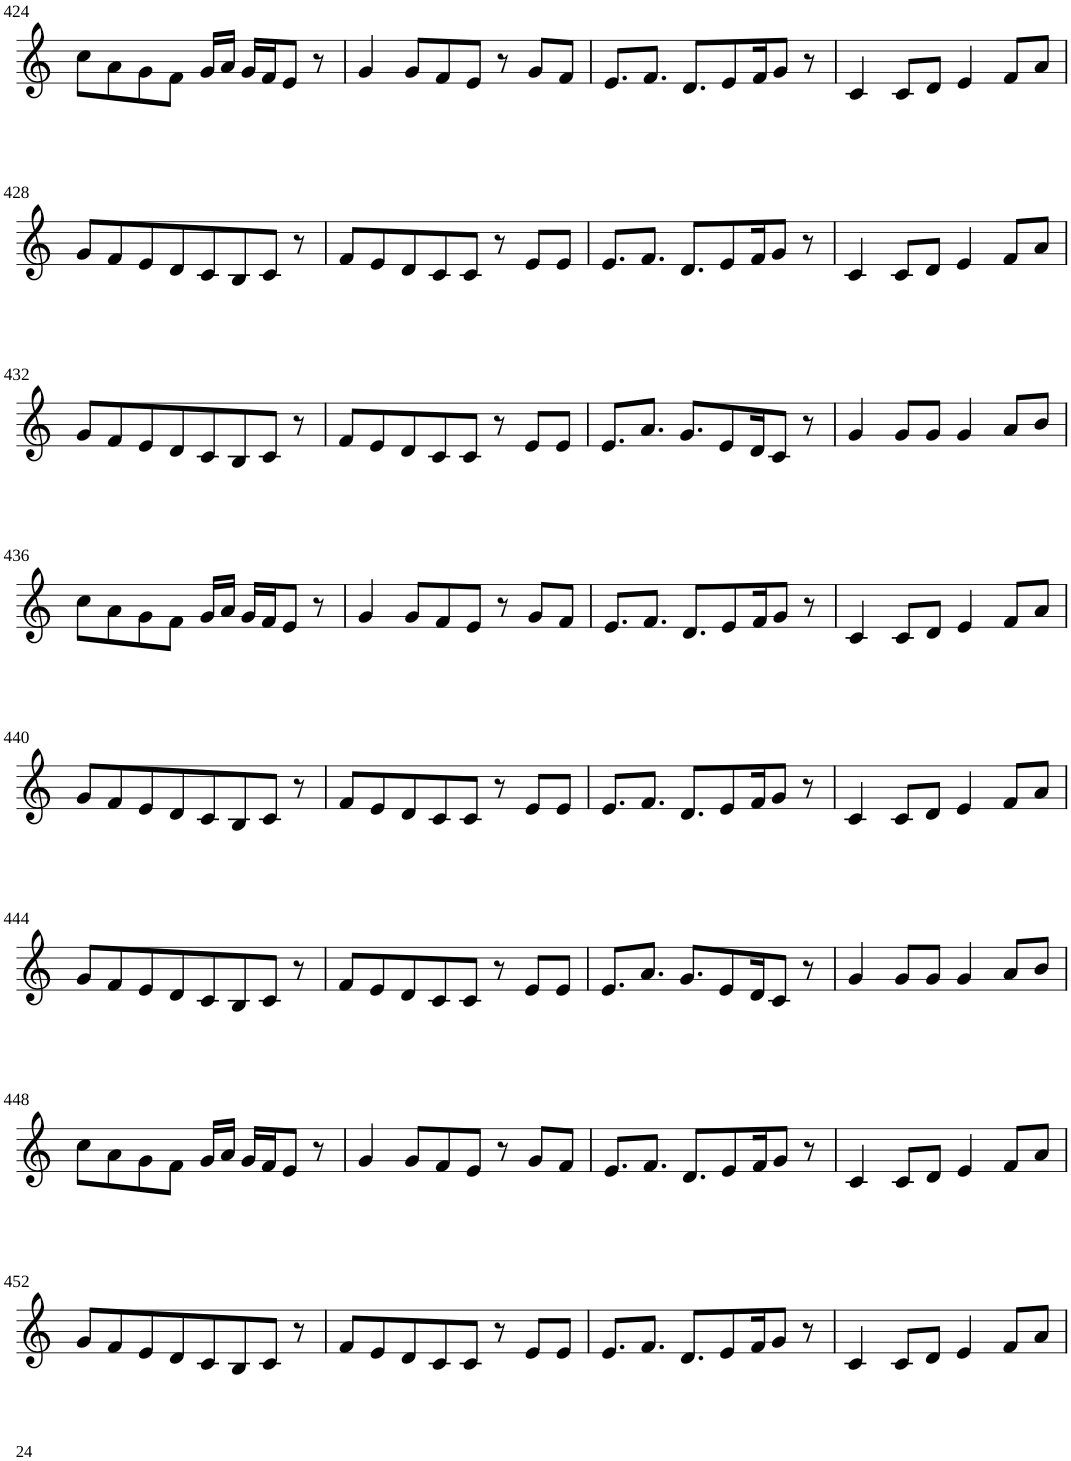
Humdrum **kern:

**kern
*part1
*staff1
*I"Violin
!!LO:PB:g=z
*clefG2
*k[]
*M8/8
=424
8cc\L
8a\
8g\
8f\J
16g/LL
16a/JJ
16g/LL
16f/J
8e/J
8r
=425
4g/
8g/L
8f/
8e/J
8r
8g/L
8f/J
=426
8.e/L
8.f/J
8.d/L
8e/
16f/K
8g/J
8r
=427
4c/
8c/L
8d/J
4e/
8f/L
8a/J
!!LO:LB:g=z
=428
8g/L
8f/
8e/
8d/
8c/
8B/
8c/J
8r
=429
8f/L
8e/
8d/
8c/
8c/J
8r
8e/L
8e/J
=430
8.e/L
8.f/J
8.d/L
8e/
16f/K
8g/J
8r
=431
4c/
8c/L
8d/J
4e/
8f/L
8a/J
!!LO:LB:g=z
=432
8g/L
8f/
8e/
8d/
8c/
8B/
8c/J
8r
=433
8f/L
8e/
8d/
8c/
8c/J
8r
8e/L
8e/J
=434
8.e/L
8.a/J
8.g/L
8e/
16d/K
8c/J
8r
=435
4g/
8g/L
8g/J
4g/
8a/L
8b/J
!!LO:LB:g=z
=436
8cc\L
8a\
8g\
8f\J
16g/LL
16a/JJ
16g/LL
16f/J
8e/J
8r
=437
4g/
8g/L
8f/
8e/J
8r
8g/L
8f/J
=438
8.e/L
8.f/J
8.d/L
8e/
16f/K
8g/J
8r
=439
4c/
8c/L
8d/J
4e/
8f/L
8a/J
!!LO:LB:g=z
=440
8g/L
8f/
8e/
8d/
8c/
8B/
8c/J
8r
=441
8f/L
8e/
8d/
8c/
8c/J
8r
8e/L
8e/J
=442
8.e/L
8.f/J
8.d/L
8e/
16f/K
8g/J
8r
=443
4c/
8c/L
8d/J
4e/
8f/L
8a/J
!!LO:LB:g=z
=444
8g/L
8f/
8e/
8d/
8c/
8B/
8c/J
8r
=445
8f/L
8e/
8d/
8c/
8c/J
8r
8e/L
8e/J
=446
8.e/L
8.a/J
8.g/L
8e/
16d/K
8c/J
8r
=447
4g/
8g/L
8g/J
4g/
8a/L
8b/J
!!LO:LB:g=z
=448
8cc\L
8a\
8g\
8f\J
16g/LL
16a/JJ
16g/LL
16f/J
8e/J
8r
=449
4g/
8g/L
8f/
8e/J
8r
8g/L
8f/J
=450
8.e/L
8.f/J
8.d/L
8e/
16f/K
8g/J
8r
=451
4c/
8c/L
8d/J
4e/
8f/L
8a/J
!!LO:LB:g=z
=452
8g/L
8f/
8e/
8d/
8c/
8B/
8c/J
8r
=453
8f/L
8e/
8d/
8c/
8c/J
8r
8e/L
8e/J
=454
8.e/L
8.f/J
8.d/L
8e/
16f/K
8g/J
8r
=455
4c/
8c/L
8d/J
4e/
8f/L
8a/J
=
*-
